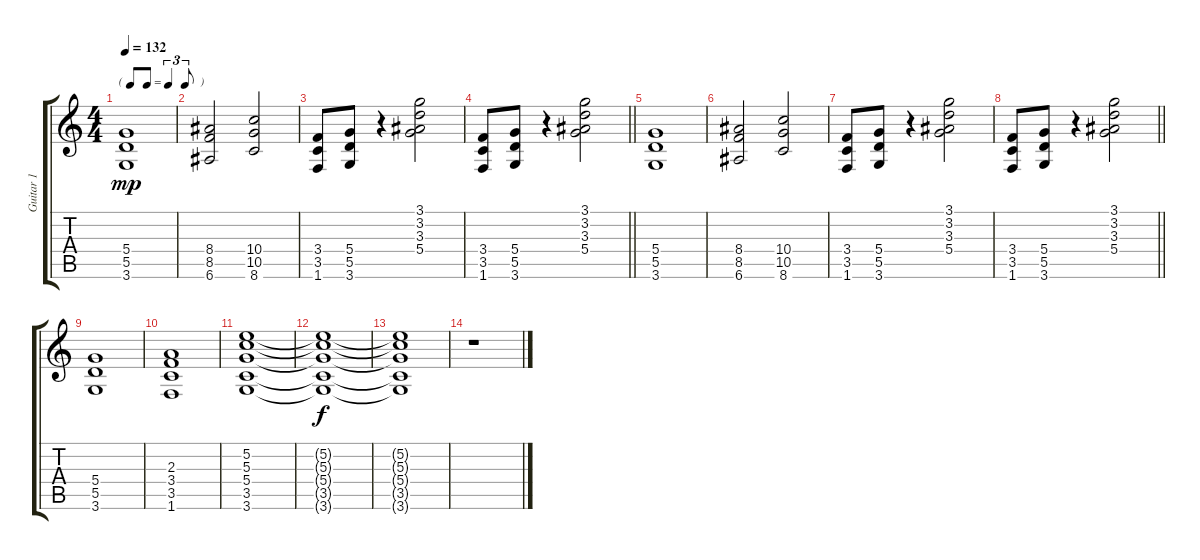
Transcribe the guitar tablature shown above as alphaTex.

\track ("Guitar 1" "Guitar 1") {instrument distortionguitar}
\staff {score tabs}
\tuning (E4 B3 G3 D3 A2 E2) {hide}
\ts (4 4)
\tf triplet8th
\tempo 132
\clef g2
\ks c
(5.4 5.5 3.6).1{dy mp} |
(8.4 8.5 6.6).2 (10.4 10.5 8.6).2 |
(3.4 3.5 1.6).8 (5.4 5.5 3.6).8 r.4 (3.1 3.2 3.3 5.4).2 |
\barLineRight lightlight
(3.4 3.5 1.6).8 (5.4 5.5 3.6).8 r.4 (3.1 3.2 3.3 5.4).2 |
(5.4 5.5 3.6).1 |
(8.4 8.5 6.6).2 (10.4 10.5 8.6).2 |
(3.4 3.5 1.6).8 (5.4 5.5 3.6).8 r.4 (3.1 3.2 3.3 5.4).2 |
\barLineRight lightlight
(3.4 3.5 1.6).8 (5.4 5.5 3.6).8 r.4 (3.1 3.2 3.3 5.4).2 |
(5.4 5.5 3.6).1 |
(2.3 3.4 3.5 1.6).1 |
(5.2 5.3 5.4 3.5 3.6).1 |
(5.2{t} 5.3{t} 5.4{t} 3.5{t} 3.6{t}).1{dy f} |
(5.2{t} 5.3{t} 5.4{t} 3.5{t} 3.6{t}).1 |
r.1
